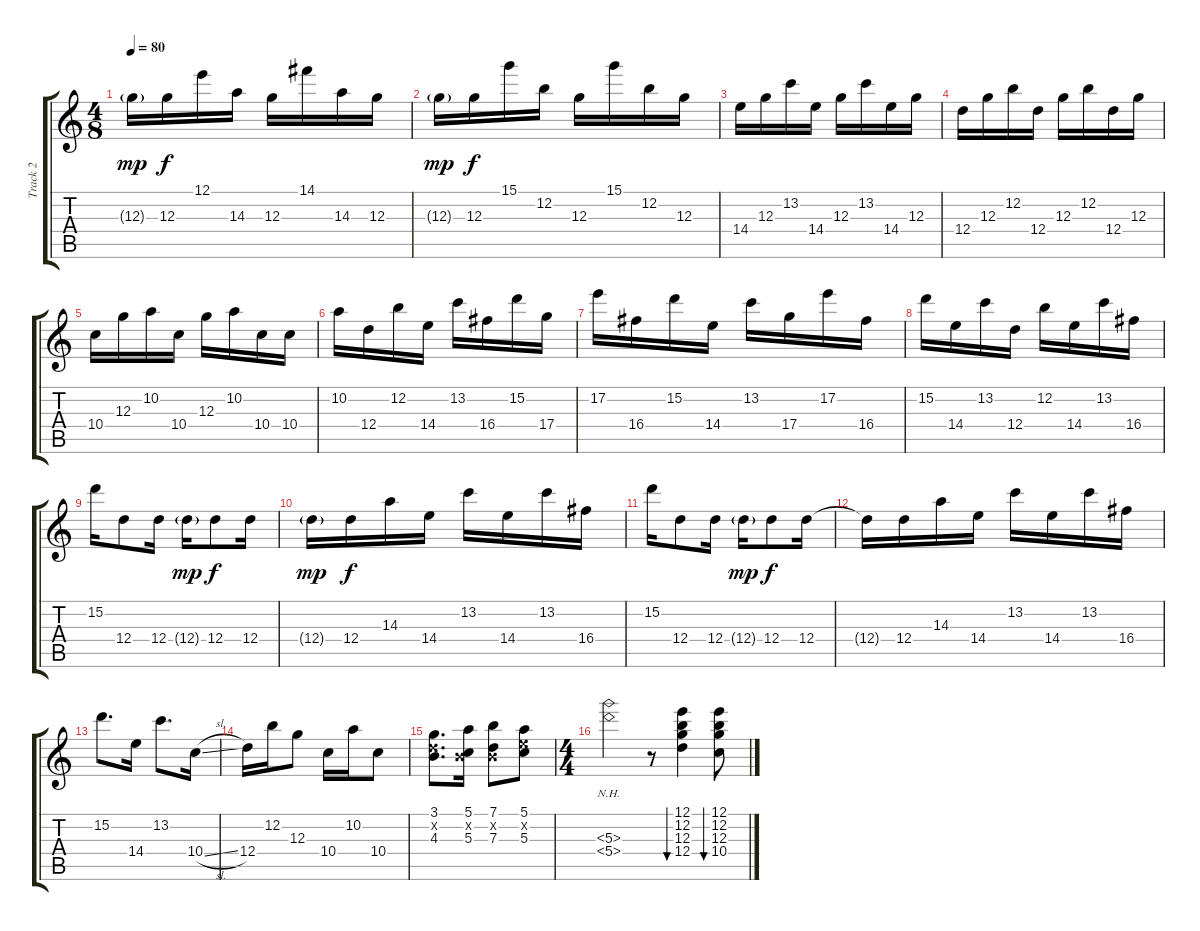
\track ("Track 2" "Track 2") {instrument electricguitarclean}
\staff {score tabs}
\tuning (E4 B3 G3 D3 A2 E2) {hide}
\ts (4 8)
\tempo 80
\clef g2
\ks c
12.3{g}.16{dy mp} 12.3.16{dy f} 12.1.16 14.3.16 12.3.16 14.1.16 14.3.16 12.3.16 |
12.3{g}.16{dy mp} 12.3.16{dy f} 15.1.16 12.2.16 12.3.16 15.1.16 12.2.16 12.3.16 |
14.4.16 12.3.16 13.2.16 14.4.16 12.3.16 13.2.16 14.4.16 12.3.16 |
12.4.16 12.3.16 12.2.16 12.4.16 12.3.16 12.2.16 12.4.16 12.3.16 |
10.4.16 12.3.16 10.2.16 10.4.16 12.3.16 10.2.16 10.4.16 10.4.16 |
10.2.16 12.4.16 12.2.16 14.4.16 13.2.16 16.4.16 15.2.16 17.4.16 |
17.2.16 16.4.16 15.2.16 14.4.16 13.2.16 17.4.16 17.2.16 16.4.16 |
15.2.16 14.4.16 13.2.16 12.4.16 12.2.16 14.4.16 13.2.16 16.4.16 |
15.2.16 12.4.8 12.4.16 12.4{g}.16{dy mp} 12.4.8{dy f} 12.4.16 |
12.4{g}.16{dy mp} 12.4.16{dy f} 14.3.16 14.4.16 13.2.16 14.4.16 13.2.16 16.4.16 |
15.2.16 12.4.8 12.4.16 12.4{g}.16{dy mp} 12.4.8{dy f} 12.4.16 |
12.4{t}.16 12.4.16 14.3.16 14.4.16 13.2.16 14.4.16 13.2.16 16.4.16 |
15.2.8{d} 14.4.16 13.2.8{d} 10.4{sl}.16 |
12.4.16 12.2.16 12.3.8 10.4.16 10.2.16 10.4.8 |
(3.1 3.2{x} 4.3).8{d} (5.1 0.2{x} 5.3).16 (7.1 0.2{x} 7.3).8 (5.1 5.2{x} 5.3).8 |
\ts (4 4)
(5.3{nh} 5.4{nh}).2 r.8 (12.1 12.2 12.3 12.4).4{bu 240} (12.1 12.2 12.3 10.4).8{bu 240}
